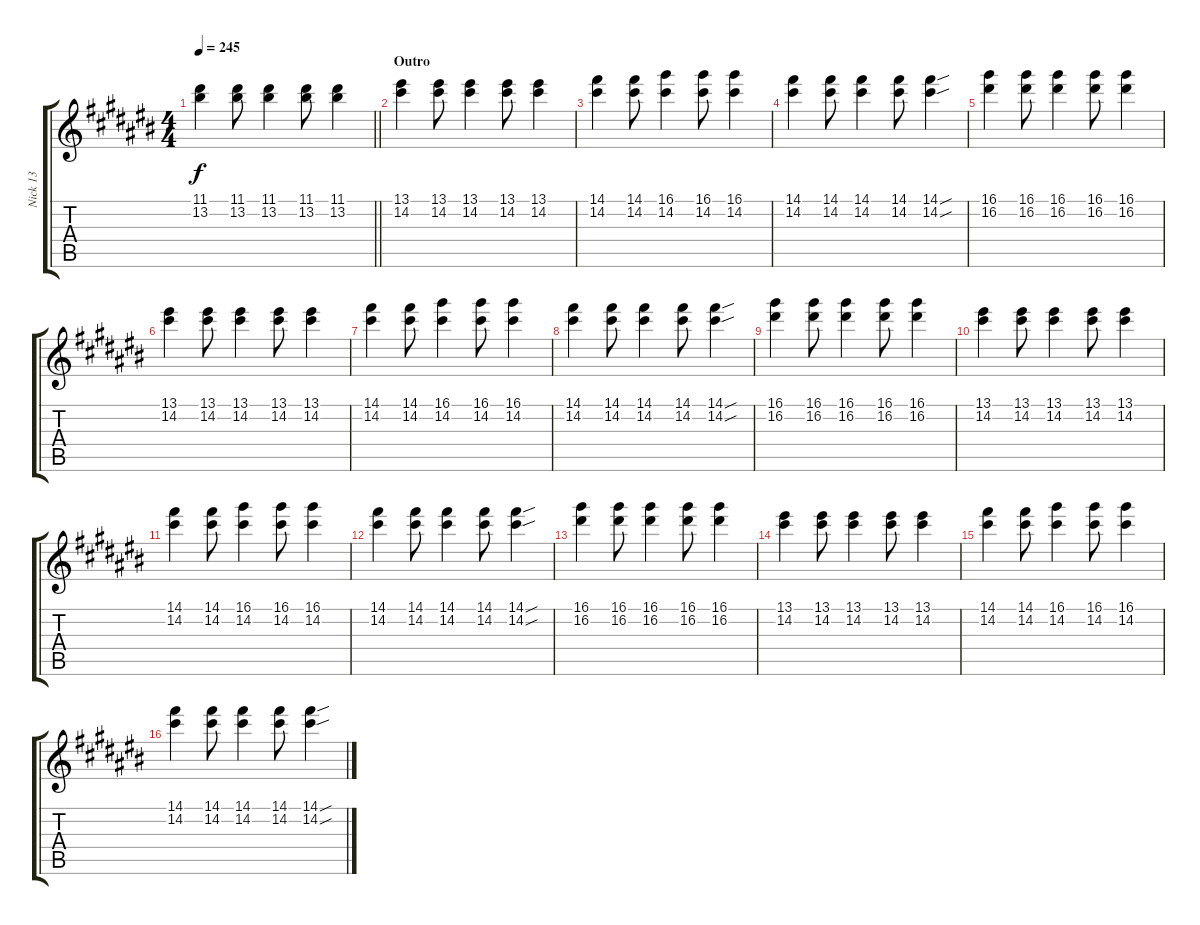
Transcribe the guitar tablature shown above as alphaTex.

\track ("Nick 13" "Nick 13") {instrument overdrivenguitar}
\staff {score tabs}
\tuning (E4 B3 G3 D3 A2 E2) {hide}
\ts (4 4)
\tempo 245
\clef g2
\barLineRight lightlight
\ks c#
(11.1 13.2).4{dy f} (11.1 13.2).8 (11.1 13.2).4 (11.1 13.2).8 (11.1 13.2).4 |
\section ("" "Outro")
(13.1 14.2).4 (13.1 14.2).8 (13.1 14.2).4 (13.1 14.2).8 (13.1 14.2).4 |
(14.1 14.2).4 (14.1 14.2).8 (16.1 14.2).4 (16.1 14.2).8 (16.1 14.2).4 |
(14.1 14.2).4 (14.1 14.2).8 (14.1 14.2).4 (14.1 14.2).8 (14.1{sou} 14.2{sou}).4 |
(16.1 16.2).4 (16.1 16.2).8 (16.1 16.2).4 (16.1 16.2).8 (16.1 16.2).4 |
(13.1 14.2).4 (13.1 14.2).8 (13.1 14.2).4 (13.1 14.2).8 (13.1 14.2).4 |
(14.1 14.2).4 (14.1 14.2).8 (16.1 14.2).4 (16.1 14.2).8 (16.1 14.2).4 |
(14.1 14.2).4 (14.1 14.2).8 (14.1 14.2).4 (14.1 14.2).8 (14.1{sou} 14.2{sou}).4 |
(16.1 16.2).4 (16.1 16.2).8 (16.1 16.2).4 (16.1 16.2).8 (16.1 16.2).4 |
(13.1 14.2).4 (13.1 14.2).8 (13.1 14.2).4 (13.1 14.2).8 (13.1 14.2).4 |
(14.1 14.2).4 (14.1 14.2).8 (16.1 14.2).4 (16.1 14.2).8 (16.1 14.2).4 |
(14.1 14.2).4 (14.1 14.2).8 (14.1 14.2).4 (14.1 14.2).8 (14.1{sou} 14.2{sou}).4 |
(16.1 16.2).4 (16.1 16.2).8 (16.1 16.2).4 (16.1 16.2).8 (16.1 16.2).4 |
(13.1 14.2).4 (13.1 14.2).8 (13.1 14.2).4 (13.1 14.2).8 (13.1 14.2).4 |
(14.1 14.2).4 (14.1 14.2).8 (16.1 14.2).4 (16.1 14.2).8 (16.1 14.2).4 |
(14.1 14.2).4 (14.1 14.2).8 (14.1 14.2).4 (14.1 14.2).8 (14.1{sou} 14.2{sou}).4
